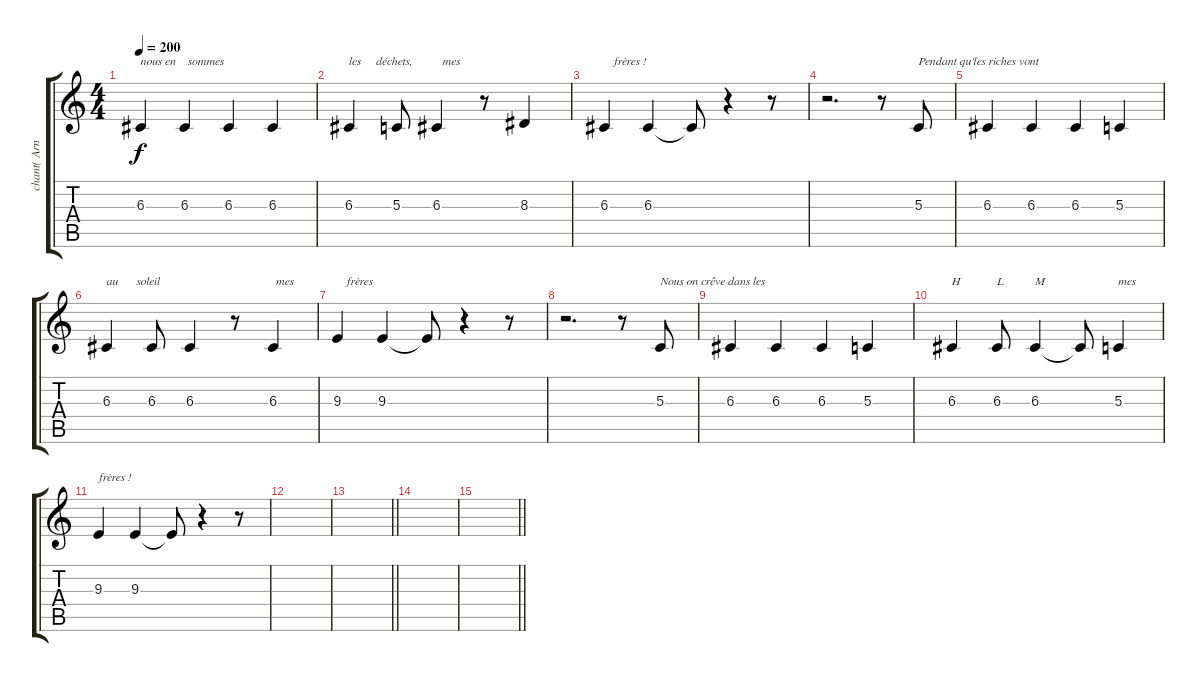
\track ("chant( Arno ) " "chant( Arn") {instrument clarinet}
\staff {score tabs}
\tuning (E4 B3 G3 D3 A2 E2) {hide}
\ts (4 4)
\tempo 200
\clef g2
\ks c
6.3.4{txt "nous en    sommes " dy f} 6.3.4 6.3.4 6.3.4 |
6.3.4{txt "les     déchets,          mes "} 5.3.8 6.3.4 r.8 8.3.4 |
6.3.4{txt "   frères !"} 6.3.4 6.3{t}.8 r.4 r.8 |
r.2{d} r.8 5.3.8{txt "Pendant qu'les riches vont "} |
6.3.4 6.3.4 6.3.4 5.3.4 |
6.3.4{txt "au      soleil"} 6.3.8 6.3.4 r.8 6.3.4{txt " mes "} |
9.3.4{txt "   frères "} 9.3.4 9.3{t}.8 r.4 r.8 |
r.2{d} r.8 5.3.8{txt "Nous on crêve dans les "} |
6.3.4 6.3.4 6.3.4 5.3.4 |
6.3.4{txt "H"} 6.3.8{txt "L"} 6.3.4{txt "M"} 6.3{t}.8 5.3.4{txt "mes "} |
9.3.4{txt "frères !"} 9.3.4 9.3{t}.8 r.4 r.8 |
|
\barLineRight lightlight
|
|
\barLineRight lightlight
